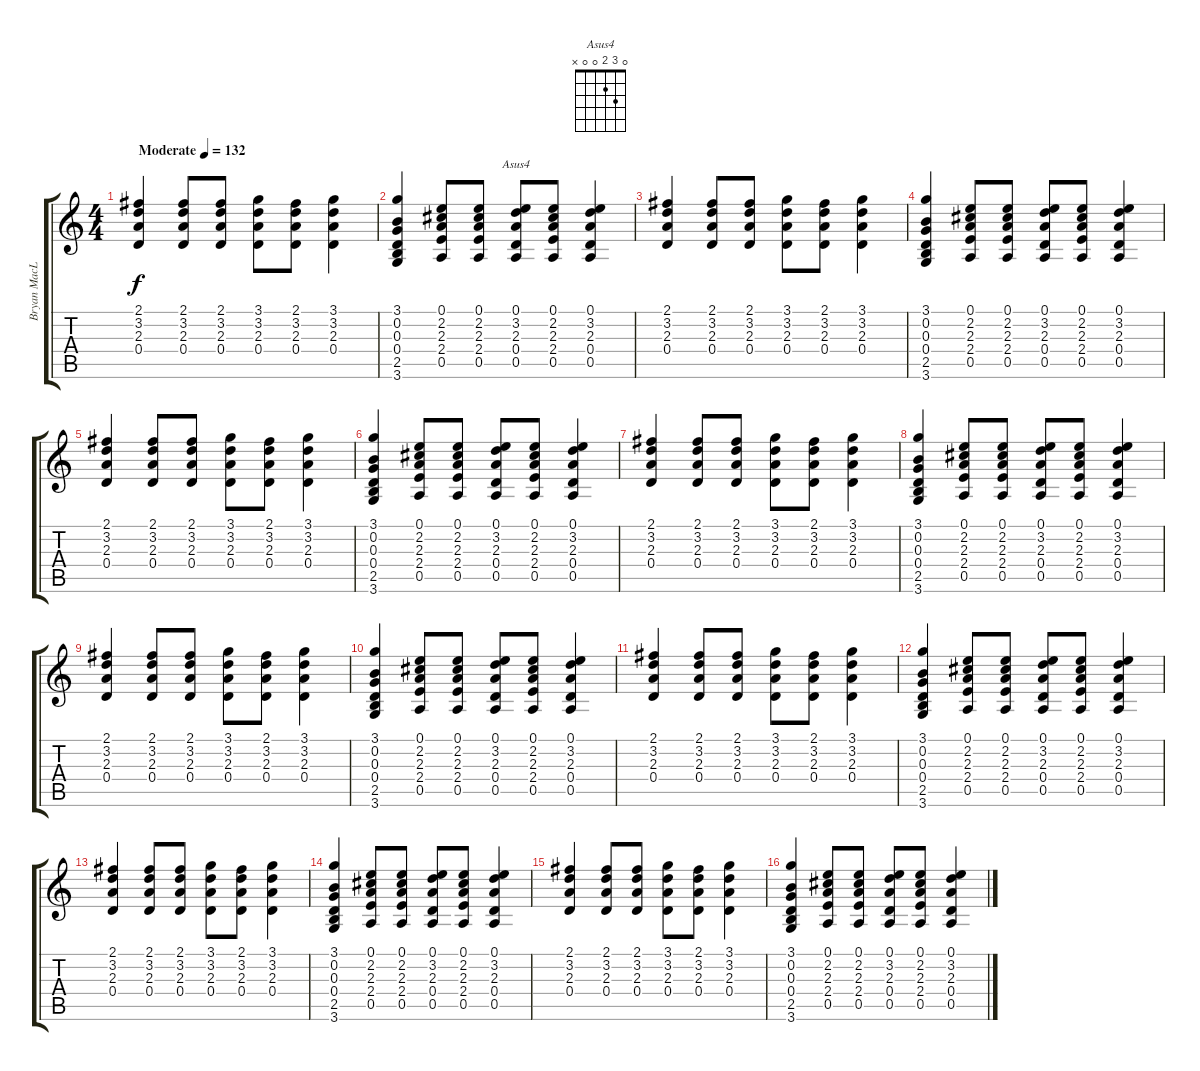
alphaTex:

\track ("Bryan MacLean (rhythm guitar)" "Bryan MacL") {instrument electricguitarclean}
\staff {score tabs}
\tuning (E4 B3 G3 D3 A2 E2) {hide}
\chord ("Asus4" 0 3 2 0 0 x)
\ts (4 4)
\tempo (132 "Moderate")
\clef g2
\ks c
(2.1 3.2 2.3 0.4).4{dy f instrument electricguitarclean} (2.1 3.2 2.3 0.4).8 (2.1 3.2 2.3 0.4).8 (3.1 3.2 2.3 0.4).8 (2.1 3.2 2.3 0.4).8 (3.1 3.2 2.3 0.4).4 |
(3.1 0.2 0.3 0.4 2.5 3.6).4 (0.1 2.2 2.3 2.4 0.5).8 (0.1 2.2 2.3 2.4 0.5).8 (0.1 3.2 2.3 0.4 0.5).8{ch "Asus4"} (0.1 2.2 2.3 2.4 0.5).8 (0.1 3.2 2.3 0.4 0.5).4 |
(2.1 3.2 2.3 0.4).4 (2.1 3.2 2.3 0.4).8 (2.1 3.2 2.3 0.4).8 (3.1 3.2 2.3 0.4).8 (2.1 3.2 2.3 0.4).8 (3.1 3.2 2.3 0.4).4 |
(3.1 0.2 0.3 0.4 2.5 3.6).4 (0.1 2.2 2.3 2.4 0.5).8 (0.1 2.2 2.3 2.4 0.5).8 (0.1 3.2 2.3 0.4 0.5).8 (0.1 2.2 2.3 2.4 0.5).8 (0.1 3.2 2.3 0.4 0.5).4 |
(2.1 3.2 2.3 0.4).4 (2.1 3.2 2.3 0.4).8 (2.1 3.2 2.3 0.4).8 (3.1 3.2 2.3 0.4).8 (2.1 3.2 2.3 0.4).8 (3.1 3.2 2.3 0.4).4 |
(3.1 0.2 0.3 0.4 2.5 3.6).4 (0.1 2.2 2.3 2.4 0.5).8 (0.1 2.2 2.3 2.4 0.5).8 (0.1 3.2 2.3 0.4 0.5).8 (0.1 2.2 2.3 2.4 0.5).8 (0.1 3.2 2.3 0.4 0.5).4 |
(2.1 3.2 2.3 0.4).4 (2.1 3.2 2.3 0.4).8 (2.1 3.2 2.3 0.4).8 (3.1 3.2 2.3 0.4).8 (2.1 3.2 2.3 0.4).8 (3.1 3.2 2.3 0.4).4 |
(3.1 0.2 0.3 0.4 2.5 3.6).4 (0.1 2.2 2.3 2.4 0.5).8 (0.1 2.2 2.3 2.4 0.5).8 (0.1 3.2 2.3 0.4 0.5).8 (0.1 2.2 2.3 2.4 0.5).8 (0.1 3.2 2.3 0.4 0.5).4 |
(2.1 3.2 2.3 0.4).4 (2.1 3.2 2.3 0.4).8 (2.1 3.2 2.3 0.4).8 (3.1 3.2 2.3 0.4).8 (2.1 3.2 2.3 0.4).8 (3.1 3.2 2.3 0.4).4 |
(3.1 0.2 0.3 0.4 2.5 3.6).4 (0.1 2.2 2.3 2.4 0.5).8 (0.1 2.2 2.3 2.4 0.5).8 (0.1 3.2 2.3 0.4 0.5).8 (0.1 2.2 2.3 2.4 0.5).8 (0.1 3.2 2.3 0.4 0.5).4 |
(2.1 3.2 2.3 0.4).4 (2.1 3.2 2.3 0.4).8 (2.1 3.2 2.3 0.4).8 (3.1 3.2 2.3 0.4).8 (2.1 3.2 2.3 0.4).8 (3.1 3.2 2.3 0.4).4 |
(3.1 0.2 0.3 0.4 2.5 3.6).4 (0.1 2.2 2.3 2.4 0.5).8 (0.1 2.2 2.3 2.4 0.5).8 (0.1 3.2 2.3 0.4 0.5).8 (0.1 2.2 2.3 2.4 0.5).8 (0.1 3.2 2.3 0.4 0.5).4 |
(2.1 3.2 2.3 0.4).4 (2.1 3.2 2.3 0.4).8 (2.1 3.2 2.3 0.4).8 (3.1 3.2 2.3 0.4).8 (2.1 3.2 2.3 0.4).8 (3.1 3.2 2.3 0.4).4 |
(3.1 0.2 0.3 0.4 2.5 3.6).4 (0.1 2.2 2.3 2.4 0.5).8 (0.1 2.2 2.3 2.4 0.5).8 (0.1 3.2 2.3 0.4 0.5).8 (0.1 2.2 2.3 2.4 0.5).8 (0.1 3.2 2.3 0.4 0.5).4 |
(2.1 3.2 2.3 0.4).4 (2.1 3.2 2.3 0.4).8 (2.1 3.2 2.3 0.4).8 (3.1 3.2 2.3 0.4).8 (2.1 3.2 2.3 0.4).8 (3.1 3.2 2.3 0.4).4 |
(3.1 0.2 0.3 0.4 2.5 3.6).4 (0.1 2.2 2.3 2.4 0.5).8 (0.1 2.2 2.3 2.4 0.5).8 (0.1 3.2 2.3 0.4 0.5).8 (0.1 2.2 2.3 2.4 0.5).8 (0.1 3.2 2.3 0.4 0.5).4
